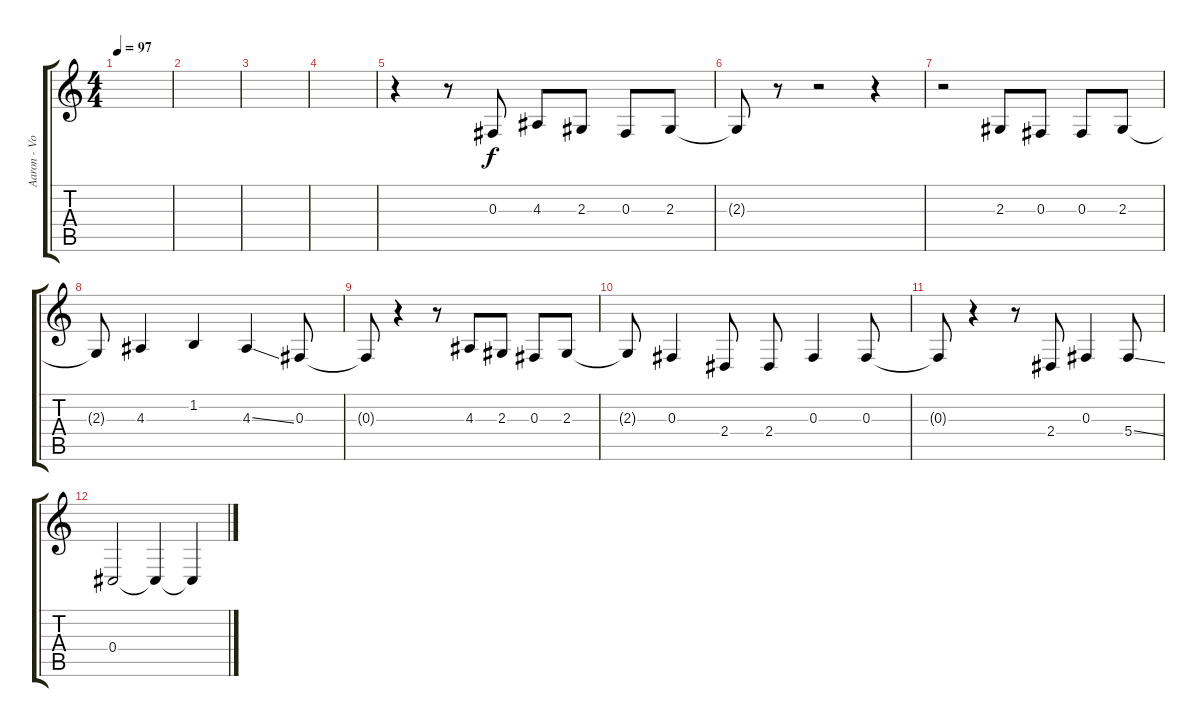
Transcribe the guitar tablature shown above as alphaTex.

\track ("Aaron - Vocals" "Aaron - Vo") {instrument lead2sawtooth}
\staff {score tabs}
\tuning (Eb4 Bb3 Gb3 Db3 Ab2 Eb2) {hide}
\ts (4 4)
\tempo 97
\clef g2
\ks c
|
|
|
|
r.4 r.8 0.3.8 4.3.8 2.3.8 0.3.8 2.3.8 |
2.3{t}.8 r.8 r.2 r.4 |
r.2 2.3.8 0.3.8 0.3.8 2.3.8 |
2.3{t}.8 4.3.4 1.2.4 4.3{ss}.4 0.3.8 |
0.3{t}.8 r.4 r.8 4.3.8 2.3.8 0.3.8 2.3.8 |
2.3{t}.8 0.3.4 2.4.8 2.4.8 0.3.4 0.3.8 |
0.3{t}.8 r.4 r.8 2.4.8 0.3.4 5.4{ss}.8 |
0.4.2 0.4{t}.4{volume 9} 0.4{t}.4{volume 5}
